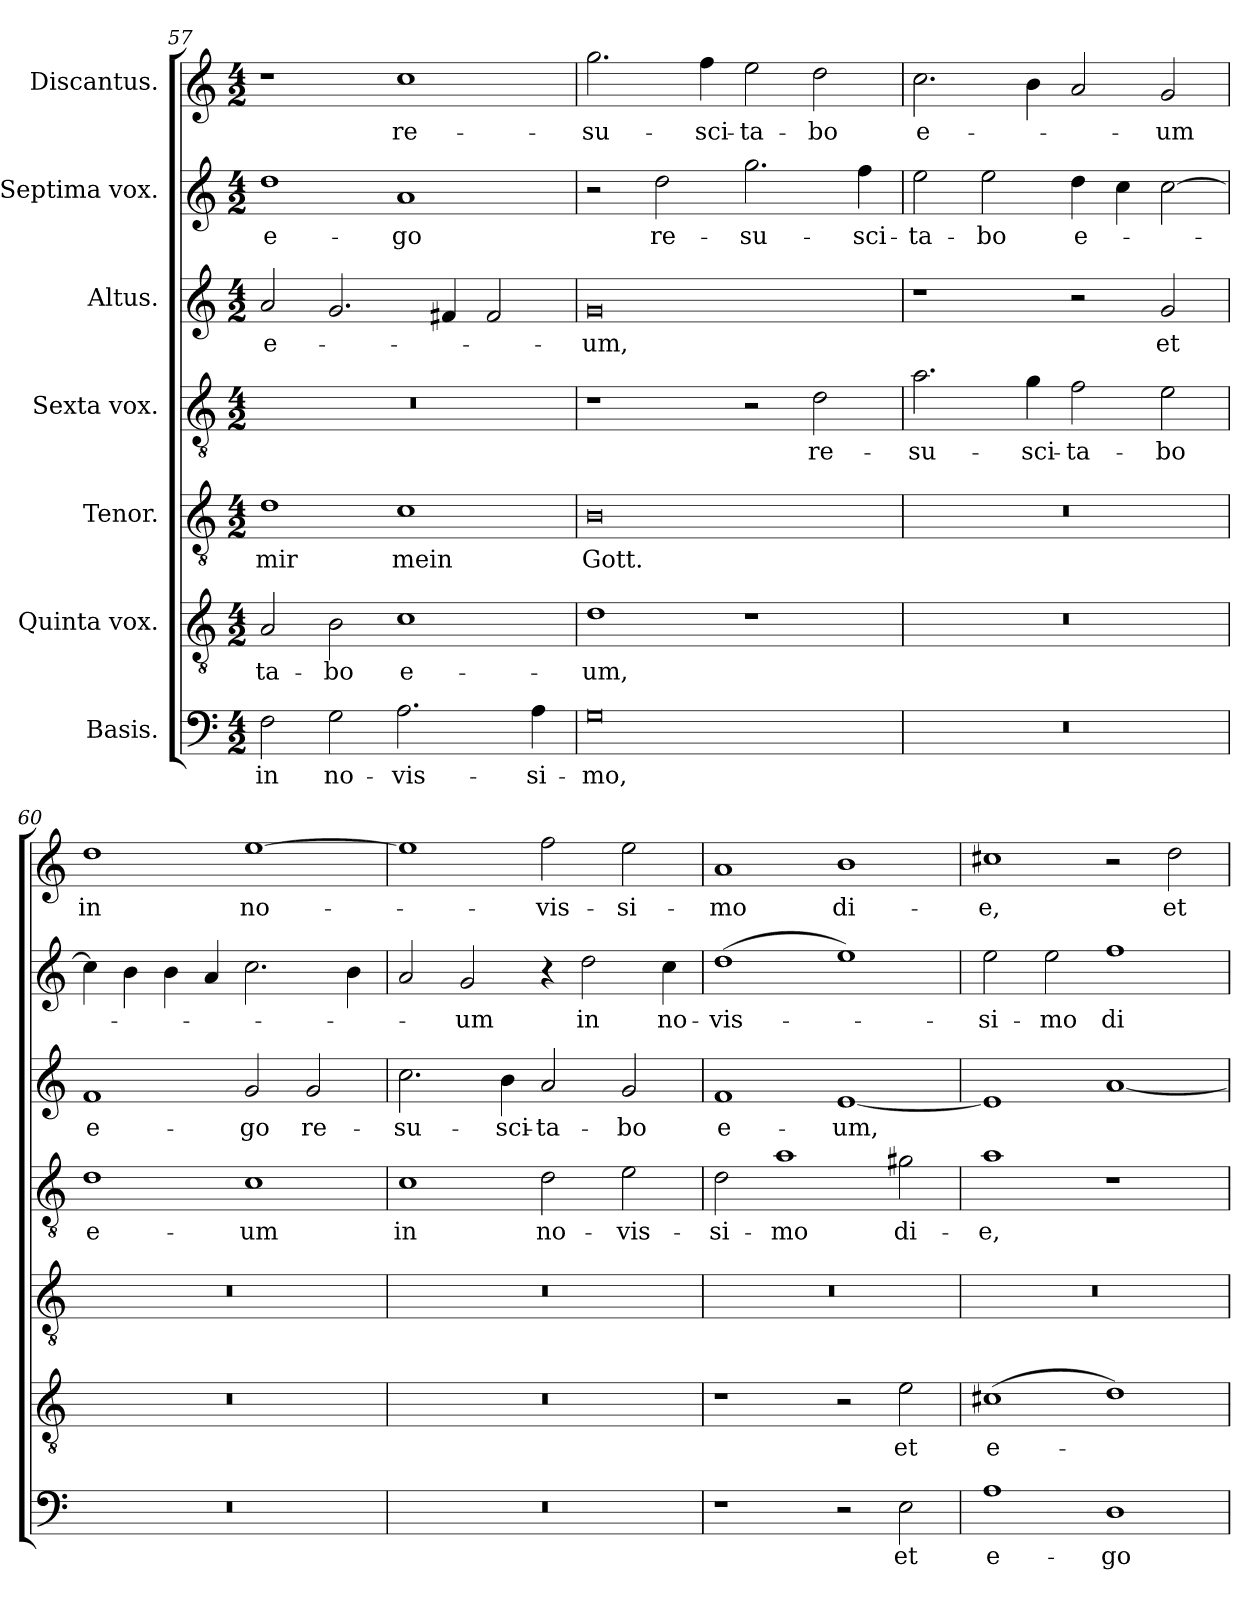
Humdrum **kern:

**kern	**text	**kern	**text	**kern	**text	**kern	**text	**kern	**text	**kern	**text	**kern	**text
*part7	*part7	*part6	*part6	*part5	*part5	*part4	*part4	*part3	*part3	*part2	*part2	*part1	*part1
*staff7	*staff7	*staff6	*staff6	*staff5	*staff5	*staff4	*staff4	*staff3	*staff3	*staff2	*staff2	*staff1	*staff1
*I"Basis.	*	*I"Quinta vox.	*	*I"Tenor.	*	*I"Sexta vox.	*	*I"Altus.	*	*I"Septima vox.	*	*I"Discantus.	*
*clefF4	*	*clefGv2	*	*clefGv2	*	*clefGv2	*	*clefG2	*	*clefG2	*	*clefG2	*
*k[]	*	*k[]	*	*k[]	*	*k[]	*	*k[]	*	*k[]	*	*k[]	*
*M4/2	*	*M4/2	*	*M4/2	*	*M4/2	*	*M4/2	*	*M4/2	*	*M4/2	*
=57	=57	=57	=57	=57	=57	=57	=57	=57	=57	=57	=57	=57	=57
!	!LO:LY:b	!	!LO:LY:b	!	!LO:LY:b	!	!	!	!LO:LY:b	!	!LO:LY:b	!	!
2F\	in	2A/	-ta-	1d	mir	0r	.	2a/	e-	1dd	e-	1r	.
!	!LO:LY:b	!	!LO:LY:b	!	!	!	!	!	!	!	!	!	!
2G\	no-	2B\	-bo	.	.	.	.	2.g/	.	.	.	.	.
!	!LO:LY:b	!	!LO:LY:b	!	!LO:LY:b	!	!	!	!	!	!LO:LY:b	!	!LO:LY:b
2.A\	-vis-	1c	e-	1c	mein	.	.	.	.	1a	-go	1cc	re-
.	.	.	.	.	.	.	.	4f#X/	.	.	.	.	.
.	.	.	.	.	.	.	.	2f#/	.	.	.	.	.
!	!LO:LY:b	!	!	!	!	!	!	!	!	!	!	!	!
4A\	-si-	.	.	.	.	.	.	.	.	.	.	.	.
=58	=58	=58	=58	=58	=58	=58	=58	=58	=58	=58	=58	=58	=58
!	!LO:LY:b	!	!LO:LY:b	!	!LO:LY:b	!	!	!	!LO:LY:b	!	!	!	!LO:LY:b
0G	-mo,	1d	-um,	0B	Gott.	1r	.	0g	-um,	2r	.	2.gg\	-su-
!	!	!	!	!	!	!	!	!	!	!	!LO:LY:b	!	!
.	.	.	.	.	.	.	.	.	.	2dd\	re-	.	.
!	!	!	!	!	!	!	!	!	!	!	!	!	!LO:LY:b
.	.	.	.	.	.	.	.	.	.	.	.	4ff\	-sci-
!	!	!	!	!	!	!	!	!	!	!	!LO:LY:b	!	!LO:LY:b
.	.	1r	.	.	.	2r	.	.	.	2.gg\	-su-	2ee\	-ta-
!	!	!	!	!	!	!	!LO:LY:b	!	!	!	!	!	!LO:LY:b
.	.	.	.	.	.	2d\	re-	.	.	.	.	2dd\	-bo
!	!	!	!	!	!	!	!	!	!	!	!LO:LY:b	!	!
.	.	.	.	.	.	.	.	.	.	4ff\	-sci-	.	.
=59	=59	=59	=59	=59	=59	=59	=59	=59	=59	=59	=59	=59	=59
!	!	!	!	!	!	!	!LO:LY:b	!	!	!	!LO:LY:b	!	!LO:LY:b
0r	.	0r	.	0r	.	2.a\	-su-	1r	.	2ee\	-ta-	2.cc\	e-
!	!	!	!	!	!	!	!	!	!	!	!LO:LY:b	!	!
.	.	.	.	.	.	.	.	.	.	2ee\	-bo	.	.
!	!	!	!	!	!	!	!LO:LY:b	!	!	!	!	!	!
.	.	.	.	.	.	4g\	-sci-	.	.	.	.	4b\	.
!	!	!	!	!	!	!	!LO:LY:b	!	!	!	!LO:LY:b	!	!
.	.	.	.	.	.	2f\	-ta-	2r	.	4dd\	e-	2a/	.
.	.	.	.	.	.	.	.	.	.	4cc\	.	.	.
!	!	!	!	!	!	!	!LO:LY:b	!	!LO:LY:b	!	!	!	!LO:LY:b
.	.	.	.	.	.	2e\	-bo	2g/	et	[2cc\	.	2g/	-um
!!LO:PB:g=z
=60	=60	=60	=60	=60	=60	=60	=60	=60	=60	=60	=60	=60	=60
!	!	!	!	!	!	!	!LO:LY:b	!	!LO:LY:b	!	!	!	!LO:LY:b
0r	.	0r	.	0r	.	1d	e-	1f	e-	4cc\]	.	1dd	in
.	.	.	.	.	.	.	.	.	.	4b\	.	.	.
.	.	.	.	.	.	.	.	.	.	4b\	.	.	.
.	.	.	.	.	.	.	.	.	.	4a/	.	.	.
!	!	!	!	!	!	!	!LO:LY:b	!	!LO:LY:b	!	!	!	!LO:LY:b
.	.	.	.	.	.	1c	-um	2g/	-go	2.cc\	.	[1ee	no-
!	!	!	!	!	!	!	!	!	!LO:LY:b	!	!	!	!
.	.	.	.	.	.	.	.	2g/	re-	.	.	.	.
.	.	.	.	.	.	.	.	.	.	4b\	.	.	.
=61	=61	=61	=61	=61	=61	=61	=61	=61	=61	=61	=61	=61	=61
!	!	!	!	!	!	!	!LO:LY:b	!	!LO:LY:b	!	!	!	!
0r	.	0r	.	0r	.	1c	in	2.cc\	-su-	2a/	.	1ee]	.
!	!	!	!	!	!	!	!	!	!	!	!LO:LY:b	!	!
.	.	.	.	.	.	.	.	.	.	2g/	-um	.	.
!	!	!	!	!	!	!	!	!	!LO:LY:b	!	!	!	!
.	.	.	.	.	.	.	.	4b\	-sci-	.	.	.	.
!	!	!	!	!	!	!	!LO:LY:b	!	!LO:LY:b	!	!	!	!LO:LY:b
.	.	.	.	.	.	2d\	no-	2a/	-ta-	4r	.	2ff\	-vis-
!	!	!	!	!	!	!	!	!	!	!	!LO:LY:b	!	!
.	.	.	.	.	.	.	.	.	.	2dd\	in	.	.
!	!	!	!	!	!	!	!LO:LY:b	!	!LO:LY:b	!	!	!	!LO:LY:b
.	.	.	.	.	.	2e\	-vis-	2g/	-bo	.	.	2ee\	-si-
!	!	!	!	!	!	!	!	!	!	!	!LO:LY:b	!	!
.	.	.	.	.	.	.	.	.	.	4cc\	no-	.	.
=62	=62	=62	=62	=62	=62	=62	=62	=62	=62	=62	=62	=62	=62
!	!	!	!	!	!	!	!LO:LY:b	!	!LO:LY:b	!	!LO:LY:b	!	!LO:LY:b
1r	.	1r	.	0r	.	2d\	-si-	1f	e-	(1dd	-vis-	1a	-mo
!	!	!	!	!	!	!	!LO:LY:b	!	!	!	!	!	!
.	.	.	.	.	.	1a	-mo	.	.	.	.	.	.
!	!	!	!	!	!	!	!	!	!LO:LY:b	!	!	!	!LO:LY:b
2r	.	2r	.	.	.	.	.	[1e	-um,	1ee)	.	1b	di-
!	!LO:LY:b	!	!LO:LY:b	!	!	!	!LO:LY:b	!	!	!	!	!	!
2E\	et	2e\	et	.	.	2g#X\	di-	.	.	.	.	.	.
=63	=63	=63	=63	=63	=63	=63	=63	=63	=63	=63	=63	=63	=63
!	!LO:LY:b	!	!LO:LY:b	!	!	!	!LO:LY:b	!	!	!	!LO:LY:b	!	!LO:LY:b
1A	e-	(1c#X	e-	0r	.	1a	-e,	1e]	.	2ee\	-si-	1cc#X	-e,
!	!	!	!	!	!	!	!	!	!	!	!LO:LY:b	!	!
.	.	.	.	.	.	.	.	.	.	2ee\	-mo	.	.
!	!LO:LY:b	!	!	!	!	!	!	!	!	!	!LO:LY:b	!	!
1D	-go	1d)	.	.	.	1r	.	[1a	.	1ff	di-	2r	.
!	!	!	!	!	!	!	!	!	!	!	!	!	!LO:LY:b
.	.	.	.	.	.	.	.	.	.	.	.	2dd\	et
=	=	=	=	=	=	=	=	=	=	=	=	=	=
*-	*-	*-	*-	*-	*-	*-	*-	*-	*-	*-	*-	*-	*-
